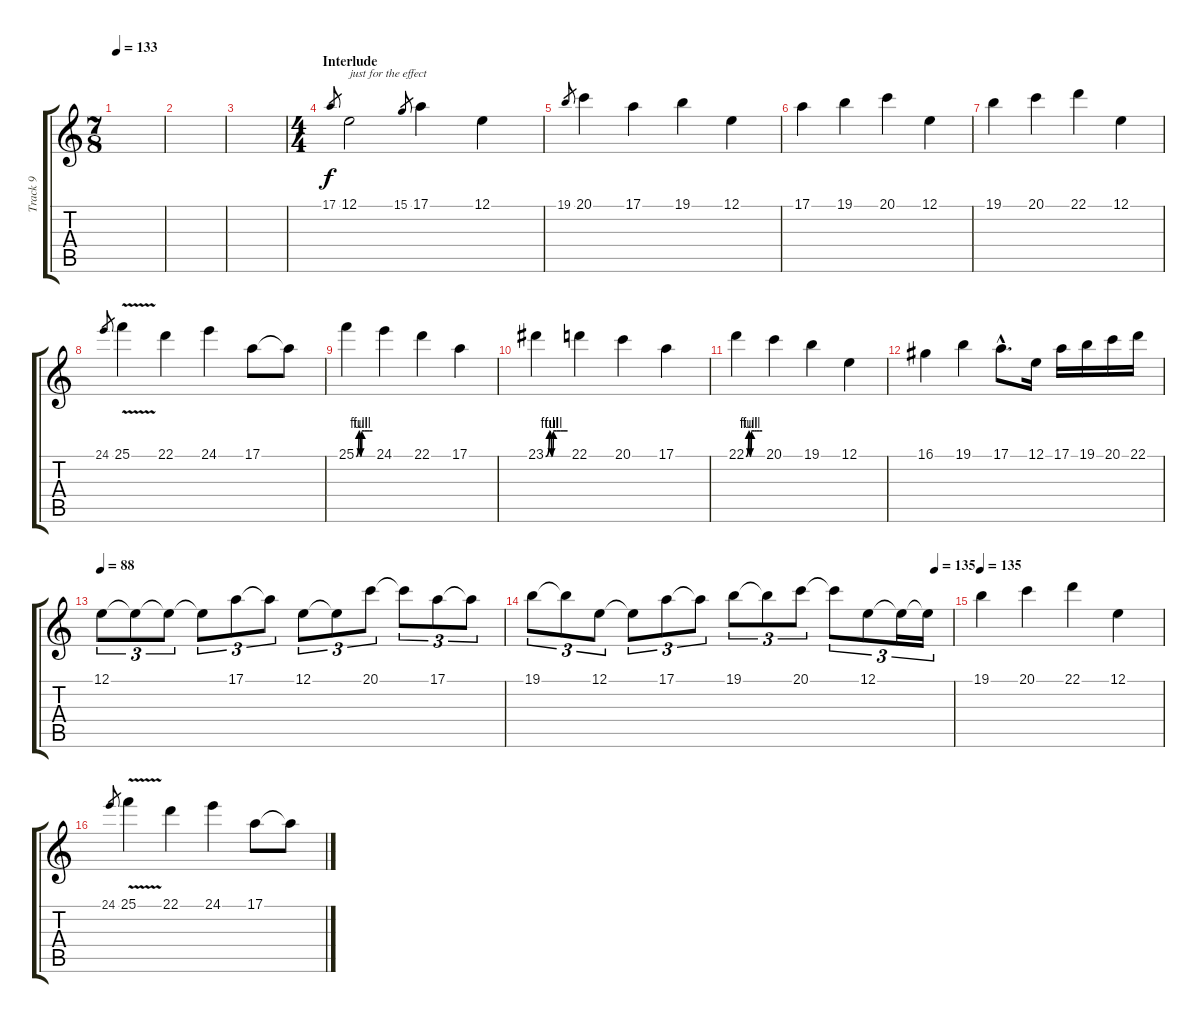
\track ("Track 9" "Track 9") {instrument stringensemble1}
\staff {score tabs}
\tuning (E4 B3 G3 D3 A2 E2) {hide}
\ts (7 8)
\tempo 133
\clef g2
\ks c
|
|
|
\ts (4 4)
\section ("" "Interlude")
17.1.8{gr} 12.1.2{txt "just for the effect " volume 8 instrument distortionguitar} 15.1.8{gr} 17.1.4 12.1.4 |
19.1.8{gr} 20.1.4 17.1.4 19.1.4 12.1.4 |
17.1.4 19.1.4 20.1.4 12.1.4 |
19.1.4 20.1.4 22.1.4 12.1.4 |
24.1.8{gr} 25.1{v}.4 22.1.4 24.1.4 17.1.8 17.1{t}.8 |
25.1{be (custom 0 0 10 4 16 0 21 4 30 4 40 4 50 4 60 4)}.4 24.1.4 22.1.4 17.1.4 |
23.1{be (custom 0 0 10 4 16 0 21 4 30 4 40 4 50 4 60 4)}.4 22.1.4 20.1.4 17.1.4 |
22.1{be (custom 0 0 10 4 15 0 20 4 32 4 40 4 50 4 60 4)}.4 20.1.4 19.1.4 12.1.4 |
16.1.4 19.1.4 17.1{hac}.8{d} 12.1.16 17.1.16 19.1.16 20.1.16 22.1.16 |
\tempo 88
12.1.8{tu (3 2)} 12.1{t}.8{tu (3 2)} 12.1{t}.8{tu (3 2)} 12.1{t}.8{tu (3 2)} 17.1.8{tu (3 2)} 17.1{t}.8{tu (3 2)} 12.1.8{tu (3 2)} 12.1{t}.8{tu (3 2)} 20.1.8{tu (3 2)} 20.1{t}.8{tu (3 2)} 17.1.8{tu (3 2)} 17.1{t}.8{tu (3 2)} |
\tempo (135 0.9583333333333334)
19.1.8{tu (3 2)} 19.1{t}.8{tu (3 2)} 12.1.8{tu (3 2)} 12.1{t}.8{tu (3 2)} 17.1.8{tu (3 2)} 17.1{t}.8{tu (3 2)} 19.1.8{tu (3 2)} 19.1{t}.8{tu (3 2)} 20.1.8{tu (3 2)} 20.1{t}.8{tu (3 2)} 12.1.8{tu (3 2)} 12.1{t}.16{tu (3 2)} 12.1{t}.16{tu (3 2)} |
\tempo 135
19.1.4 20.1.4 22.1.4 12.1.4 |
24.1.8{gr} 25.1{v}.4 22.1.4 24.1.4 17.1.8 17.1{t}.8
